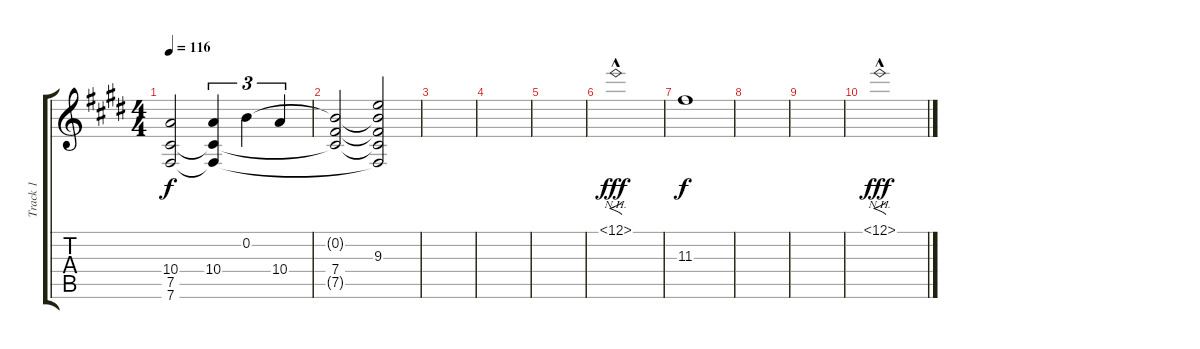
\track ("Track 1" "Track 1") {instrument electricguitarclean}
\staff {score tabs}
\tuning (E4 B3 G3 B2 Gb2 B1) {hide}
\ts (4 4)
\tempo 116
\clef g2
\ks c#minor
(10.4 7.5 7.6).2{dy f} (10.4 7.5{t} 7.6{t}).4{tu (3 2)} 0.2.4{tu (3 2)} 10.4.4{tu (3 2)} |
(0.2{t} 7.4 7.5{t}).2 (0.2{t} 9.3 7.4{t} 7.5{t} 7.6{t}).2 |
|
|
|
12.1{nh hac}.1{f dy fff} |
11.3.1{dy f} |
|
|
12.1{nh hac}.1{f dy fff}
